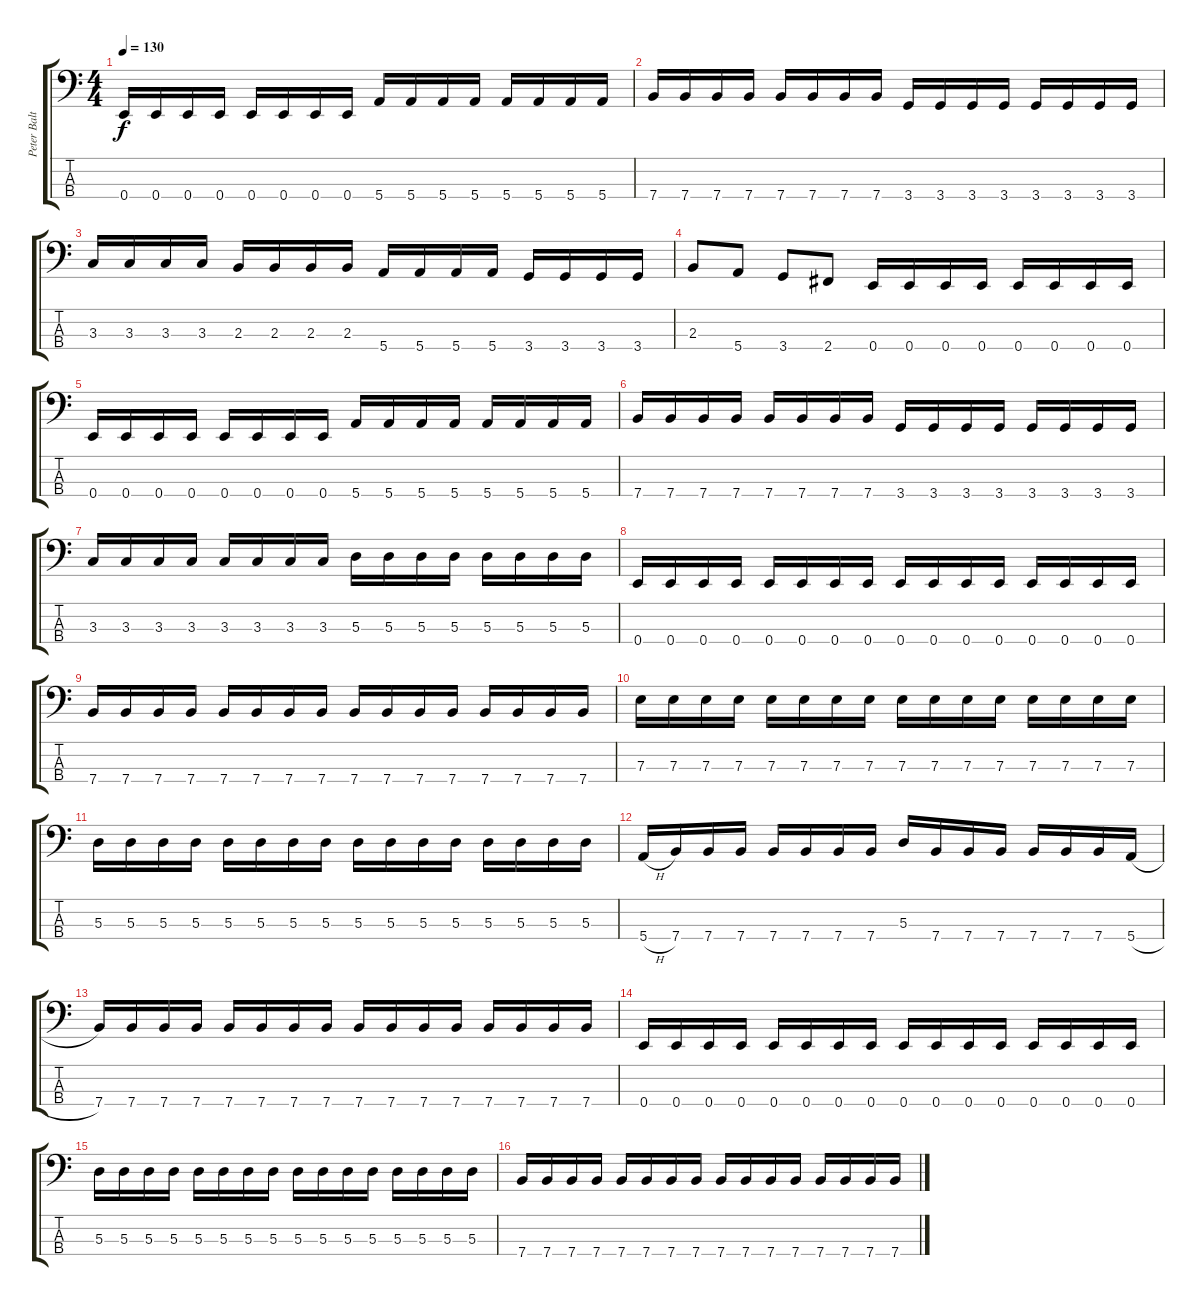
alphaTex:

\track ("Peter Baltes" "Peter Balt") {instrument electricbassfinger}
\staff {score tabs}
\tuning (G2 D2 A1 E1) {hide}
\ts (4 4)
\tempo 130
\clef f4
\ks c
0.4.16{dy f} 0.4.16 0.4.16 0.4.16 0.4.16 0.4.16 0.4.16 0.4.16 5.4.16 5.4.16 5.4.16 5.4.16 5.4.16 5.4.16 5.4.16 5.4.16 |
7.4.16 7.4.16 7.4.16 7.4.16 7.4.16 7.4.16 7.4.16 7.4.16 3.4.16 3.4.16 3.4.16 3.4.16 3.4.16 3.4.16 3.4.16 3.4.16 |
3.3.16 3.3.16 3.3.16 3.3.16 2.3.16 2.3.16 2.3.16 2.3.16 5.4.16 5.4.16 5.4.16 5.4.16 3.4.16 3.4.16 3.4.16 3.4.16 |
2.3.8 5.4.8 3.4.8 2.4.8 0.4.16 0.4.16 0.4.16 0.4.16 0.4.16 0.4.16 0.4.16 0.4.16 |
0.4.16 0.4.16 0.4.16 0.4.16 0.4.16 0.4.16 0.4.16 0.4.16 5.4.16 5.4.16 5.4.16 5.4.16 5.4.16 5.4.16 5.4.16 5.4.16 |
7.4.16 7.4.16 7.4.16 7.4.16 7.4.16 7.4.16 7.4.16 7.4.16 3.4.16 3.4.16 3.4.16 3.4.16 3.4.16 3.4.16 3.4.16 3.4.16 |
3.3.16 3.3.16 3.3.16 3.3.16 3.3.16 3.3.16 3.3.16 3.3.16 5.3.16 5.3.16 5.3.16 5.3.16 5.3.16 5.3.16 5.3.16 5.3.16 |
0.4.16 0.4.16 0.4.16 0.4.16 0.4.16 0.4.16 0.4.16 0.4.16 0.4.16 0.4.16 0.4.16 0.4.16 0.4.16 0.4.16 0.4.16 0.4.16 |
7.4.16 7.4.16 7.4.16 7.4.16 7.4.16 7.4.16 7.4.16 7.4.16 7.4.16 7.4.16 7.4.16 7.4.16 7.4.16 7.4.16 7.4.16 7.4.16 |
7.3.16 7.3.16 7.3.16 7.3.16 7.3.16 7.3.16 7.3.16 7.3.16 7.3.16 7.3.16 7.3.16 7.3.16 7.3.16 7.3.16 7.3.16 7.3.16 |
5.3.16 5.3.16 5.3.16 5.3.16 5.3.16 5.3.16 5.3.16 5.3.16 5.3.16 5.3.16 5.3.16 5.3.16 5.3.16 5.3.16 5.3.16 5.3.16 |
5.4{h}.16 7.4.16 7.4.16 7.4.16 7.4.16 7.4.16 7.4.16 7.4.16 5.3.16 7.4.16 7.4.16 7.4.16 7.4.16 7.4.16 7.4.16 5.4{h}.16 |
7.4.16 7.4.16 7.4.16 7.4.16 7.4.16 7.4.16 7.4.16 7.4.16 7.4.16 7.4.16 7.4.16 7.4.16 7.4.16 7.4.16 7.4.16 7.4.16 |
0.4.16 0.4.16 0.4.16 0.4.16 0.4.16 0.4.16 0.4.16 0.4.16 0.4.16 0.4.16 0.4.16 0.4.16 0.4.16 0.4.16 0.4.16 0.4.16 |
5.3.16 5.3.16 5.3.16 5.3.16 5.3.16 5.3.16 5.3.16 5.3.16 5.3.16 5.3.16 5.3.16 5.3.16 5.3.16 5.3.16 5.3.16 5.3.16 |
7.4.16 7.4.16 7.4.16 7.4.16 7.4.16 7.4.16 7.4.16 7.4.16 7.4.16 7.4.16 7.4.16 7.4.16 7.4.16 7.4.16 7.4.16 7.4.16
